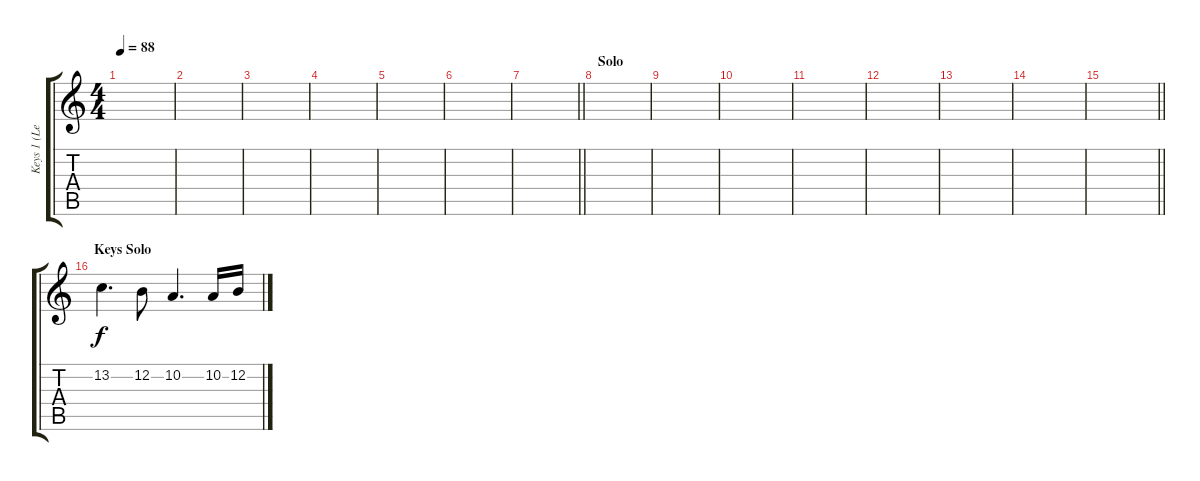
\track ("Keys 1 (Lead)" "Keys 1 (Le") {instrument violin}
\staff {score tabs}
\tuning (E4 B3 G3 D3 A2 E2) {hide}
\ts (4 4)
\tempo 88
\clef g2
\ks aminor
|
|
|
|
|
|
\barLineRight lightlight
|
\section ("" "Solo")
|
|
|
|
|
|
|
\barLineRight lightlight
|
\section ("" "Keys Solo")
13.2.4{d volume 13} 12.2.8 10.2.4{d} 10.2.16{beam merge} 12.2.16
